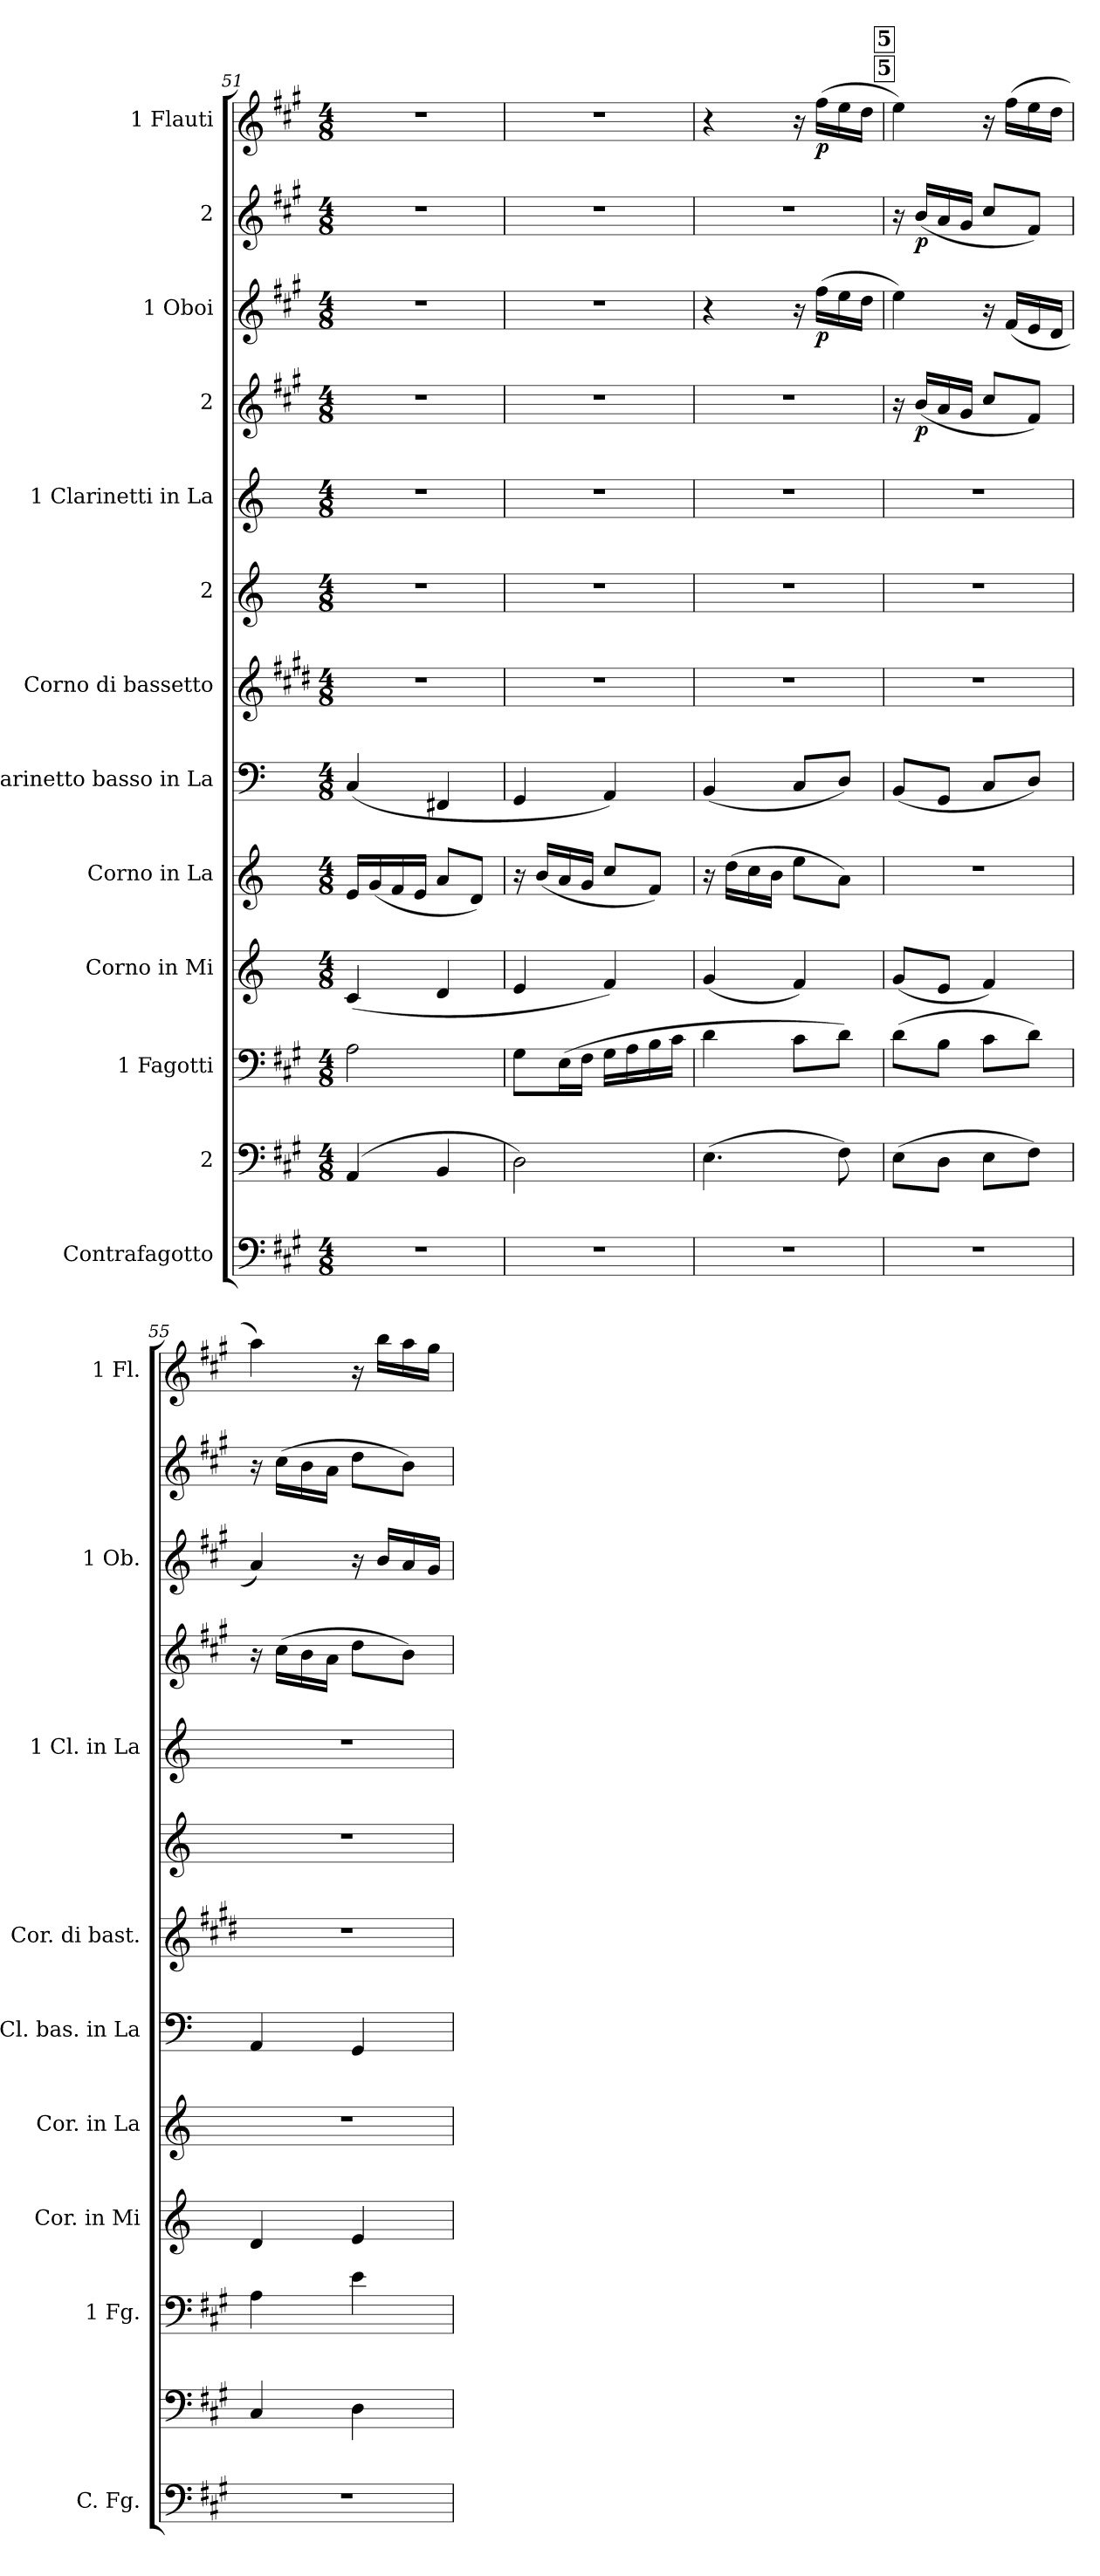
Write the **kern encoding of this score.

**kern	**kern	**kern	**kern	**kern	**kern	**kern	**kern	**kern	**kern	**dynam	**kern	**dynam	**kern	**dynam	**kern	**dynam
*part13	*part12	*part11	*part10	*part9	*part8	*part7	*part6	*part5	*part4	*part4	*part3	*part3	*part2	*part2	*part1	*part1
*staff13	*staff12	*staff11	*staff10	*staff9	*staff8	*staff7	*staff6	*staff5	*staff4	*staff4	*staff3	*staff3	*staff2	*staff2	*staff1	*staff1
*I"Contrafagotto	*I"2	*I"1  Fagotti	*I"Corno in Mi	*I"Corno in La	*I"Clarinetto basso in La	*I"Corno di bassetto	*I"2	*I"1  Clarinetti in La	*I"2	*	*I"1  Oboi	*	*I"2	*	*I"1  Flauti	*
*I'C. Fg.	*	*I'1  Fg.	*I'Cor. in Mi	*I'Cor. in La	*I'Cl. bas. in La	*I'Cor. di bast.	*	*I'1  Cl. in La	*	*	*I'1  Ob.	*	*	*	*I'1  Fl.	*
*clefF4	*clefF4	*clefF4	*clefG2	*clefG2	*clefF4	*clefG2	*clefG2	*clefG2	*clefG2	*	*clefG2	*	*clefG2	*	*clefG2	*
*ITrd7c12	*	*	*ITrd5c8	*ITrd2c3	*ITrd2c3	*ITrd4c7	*ITrd2c3	*ITrd2c3	*	*	*	*	*	*	*	*
*k[f#c#g#]	*k[f#c#g#]	*k[f#c#g#]	*k[f#c#g#d#]	*k[f#c#g#]	*k[f#c#g#]	*k[f#c#g#]	*k[f#c#g#]	*k[f#c#g#]	*k[f#c#g#]	*	*k[f#c#g#]	*	*k[f#c#g#]	*	*k[f#c#g#]	*
*M4/8	*M4/8	*M4/8	*M4/8	*M4/8	*M4/8	*M4/8	*M4/8	*M4/8	*M4/8	*	*M4/8	*	*M4/8	*	*M4/8	*
=51	=51	=51	=51	=51	=51	=51	=51	=51	=51	=51	=51	=51	=51	=51	=51	=51
2r	(4AA/	2A\	(4E/	16c#/LL	(4AA/	2r	2r	2r	2r	.	2r	.	2r	.	2r	.
.	.	.	.	(16e/	.	.	.	.	.	.	.	.	.	.	.	.
.	.	.	.	16d/	.	.	.	.	.	.	.	.	.	.	.	.
.	.	.	.	16c#/JJ	.	.	.	.	.	.	.	.	.	.	.	.
.	4BB/	.	4F#/	8f#/L	4DD#X/	.	.	.	.	.	.	.	.	.	.	.
.	.	.	.	8B/J)	.	.	.	.	.	.	.	.	.	.	.	.
=52	=52	=52	=52	=52	=52	=52	=52	=52	=52	=52	=52	=52	=52	=52	=52	=52
2r	2D\)	8G#\L	4G#/	16r	4EE/	2r	2r	2r	2r	.	2r	.	2r	.	2r	.
.	.	.	.	(16g#/LL	.	.	.	.	.	.	.	.	.	.	.	.
.	.	(16E\L	.	16f#/	.	.	.	.	.	.	.	.	.	.	.	.
.	.	16F#\JJ	.	16e/JJ	.	.	.	.	.	.	.	.	.	.	.	.
.	.	16G#\LL	4A/)	8a/L	4FF#/)	.	.	.	.	.	.	.	.	.	.	.
.	.	16A\	.	.	.	.	.	.	.	.	.	.	.	.	.	.
.	.	16B\	.	8d/J)	.	.	.	.	.	.	.	.	.	.	.	.
.	.	16c#\JJ	.	.	.	.	.	.	.	.	.	.	.	.	.	.
=53	=53	=53	=53	=53	=53	=53	=53	=53	=53	=53	=53	=53	=53	=53	=53	=53
2r	(4.E\	4d\	(4B/	16r	(4GG#/	2r	2r	2r	2r	.	4r	.	2r	.	4r	.
.	.	.	.	(16b\LL	.	.	.	.	.	.	.	.	.	.	.	.
.	.	.	.	16a\	.	.	.	.	.	.	.	.	.	.	.	.
.	.	.	.	16g#\JJ	.	.	.	.	.	.	.	.	.	.	.	.
.	.	8c#\L	4A/)	8cc#\L	8AA/L	.	.	.	.	.	16r	.	.	.	16r	.
!	!	!	!	!	!	!	!	!	!	!	!	!LO:DY:b	!	!	!	!LO:DY:b
.	.	.	.	.	.	.	.	.	.	.	(16ff#\LL	p	.	.	(16ff#\LL	p
.	8F#\)	8d\J)	.	8f#\J)	8BB/J)	.	.	.	.	.	16ee\	.	.	.	16ee\	.
.	.	.	.	.	.	.	.	.	.	.	16dd\JJ	.	.	.	16dd\JJ	.
!!LO:REH:place=s1:a:B:cj:fs=14:t=5
!!LO:REH:place=s1:b:B:cj:fs=14:t=5
=54	=54	=54	=54	=54	=54	=54	=54	=54	=54	=54	=54	=54	=54	=54	=54	=54
2r	(8E\L	(8d\L	(8B/L	2r	(8GG#/L	2r	2r	2r	16r	.	4ee\)	.	16r	.	4ee\)	.
!	!	!	!	!	!	!	!	!	!	!LO:DY:b	!	!	!	!LO:DY:b	!	!
.	.	.	.	.	.	.	.	.	(16b/LL	p	.	.	(16b/LL	p	.	.
.	8D\J	8B\J	8G#/J	.	8EE/J	.	.	.	16a/	.	.	.	16a/	.	.	.
.	.	.	.	.	.	.	.	.	16g#/JJ	.	.	.	16g#/JJ	.	.	.
.	8E\L	8c#\L	4A/)	.	8AA/L	.	.	.	8cc#/L	.	16r	.	8cc#/L	.	16r	.
.	.	.	.	.	.	.	.	.	.	.	(16f#/LL	.	.	.	(16ff#\LL	.
.	8F#\J)	8d\J)	.	.	8BB/J)	.	.	.	8f#/J)	.	16e/	.	8f#/J)	.	16ee\	.
.	.	.	.	.	.	.	.	.	.	.	16d/JJ	.	.	.	16dd\JJ	.
=55	=55	=55	=55	=55	=55	=55	=55	=55	=55	=55	=55	=55	=55	=55	=55	=55
2r	4C#/	4A\	4F#/	2r	4FF#/	2r	2r	2r	16r	.	4a/)	.	16r	.	4aa\)	.
.	.	.	.	.	.	.	.	.	(16cc#\LL	.	.	.	(16cc#\LL	.	.	.
.	.	.	.	.	.	.	.	.	16b\	.	.	.	16b\	.	.	.
.	.	.	.	.	.	.	.	.	16a\JJ	.	.	.	16a\JJ	.	.	.
.	4D\	4e\	4G#/	.	4EE/	.	.	.	8dd\L	.	16r	.	8dd\L	.	16r	.
.	.	.	.	.	.	.	.	.	.	.	16b/LL	.	.	.	16bb\LL	.
.	.	.	.	.	.	.	.	.	8b\J)	.	16a/	.	8b\J)	.	16aa\	.
.	.	.	.	.	.	.	.	.	.	.	16g#/JJ	.	.	.	16gg#\JJ	.
=	=	=	=	=	=	=	=	=	=	=	=	=	=	=	=	=
*-	*-	*-	*-	*-	*-	*-	*-	*-	*-	*-	*-	*-	*-	*-	*-	*-
